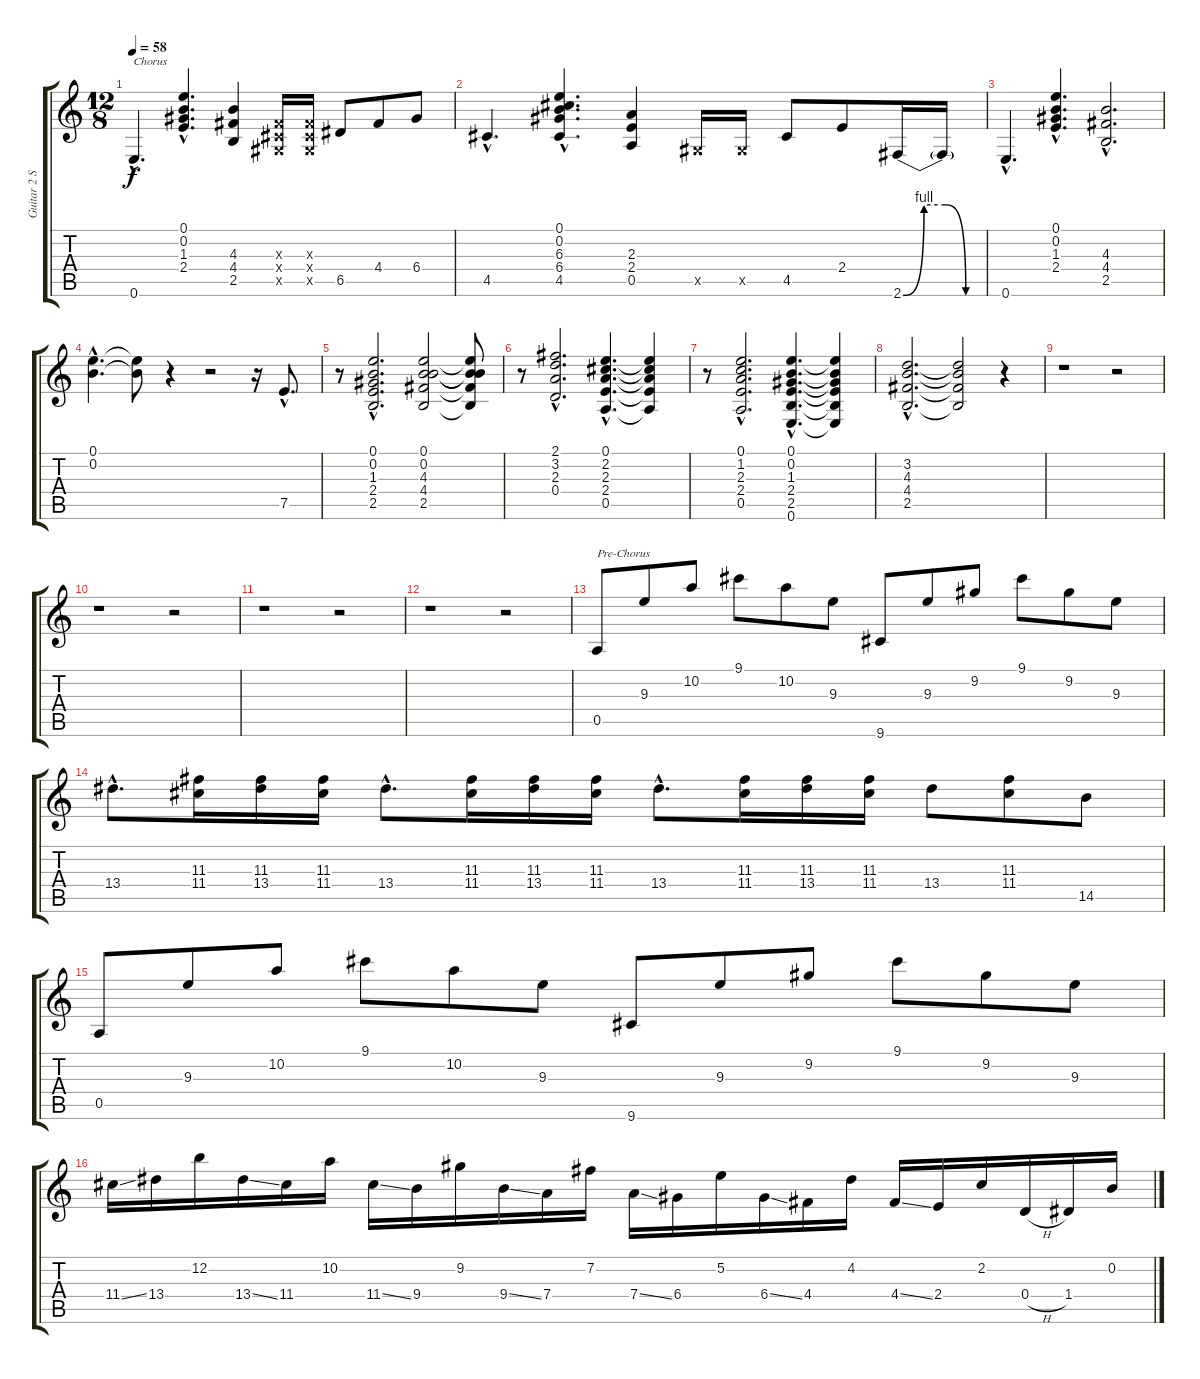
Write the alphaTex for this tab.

\track ("Guitar 2 Slight Dist" "Guitar 2 S") {instrument distortionguitar}
\staff {score tabs}
\tuning (E4 B3 G3 D3 A2 E2) {hide}
\ts (12 8)
\tempo 58
\clef g2
\ks c
0.6{hac}.4{d txt "Chorus" dy f} (0.1{hac} 0.2{hac} 1.3{hac} 2.4{hac}).4{d} (4.3 4.4 2.5).4 (-1.3{x} -1.4{x} -1.5{x}).16 (-1.3{x} -1.4{x} -1.5{x}).16 6.5.8 4.4.8 6.4.8 |
4.5{hac}.4{d} (0.1{hac} 0.2{hac} 6.3{hac} 6.4{hac} 4.5{hac}).4{d} (2.3 2.4 0.5).4 -1.5{x}.16 -1.5{x}.16 4.5.8 2.4.8 2.6{be (custom 0 0 15 4 30 4 45 0 60 0)}.16 2.6{t}.16 |
0.6{hac}.4{d} (0.1{hac} 0.2{hac} 1.3{hac} 2.4{hac}).4{d} (4.3{hac} 4.4{hac} 2.5{hac}).2{d} |
(0.1{hac} 0.2{hac}).4{d} (0.1{t} 0.2{t}).8 r.4 r.2 r.16 7.5{hac}.8{d} |
r.8 (0.1{hac} 0.2{hac} 1.3{hac} 2.4{hac} 2.5{hac}).2{d} (0.1 0.2 4.3 4.4 2.5).2 (0.1{t} 0.2{t} 4.3{t} 4.4{t} 2.5{t}).8 |
r.8 (2.1{hac} 3.2{hac} 2.3{hac} 0.4{hac}).2{d} (0.1{hac} 2.2{hac} 2.3{hac} 2.4{hac} 0.5{hac}).4{d} (0.1{t} 2.2{t} 2.3{t} 2.4{t} 0.5{t}).4 |
r.8 (0.1{hac} 1.2{hac} 2.3{hac} 2.4{hac} 0.5{hac}).2{d} (0.1{hac} 0.2{hac} 1.3{hac} 2.4{hac} 2.5{hac} 0.6{hac}).4{d} (0.1{t} 0.2{t} 1.3{t} 2.4{t} 2.5{t} 0.6{t}).4 |
(3.2{hac} 4.3{hac} 4.4{hac} 2.5{hac}).2{d} (3.2{t} 4.3{t} 4.4{t} 2.5{t}).2 r.4 |
r.1 r.2 |
r.1 r.2 |
r.1 r.2 |
r.1 r.2 |
0.5.8{txt "Pre-Chorus"} 9.3.8 10.2.8 9.1.8 10.2.8 9.3.8 9.6.8 9.3.8 9.2.8 9.1.8 9.2.8 9.3.8 |
13.4{hac}.8{d} (11.3 11.4).16 (11.3 13.4).16 (11.3 11.4).16 13.4{hac}.8{d} (11.3 11.4).16 (11.3 13.4).16 (11.3 11.4).16 13.4{hac}.8{d} (11.3 11.4).16 (11.3 13.4).16 (11.3 11.4).16 13.4.8 (11.3 11.4).8 14.5.8 |
0.5.8 9.3.8 10.2.8 9.1.8 10.2.8 9.3.8 9.6.8 9.3.8 9.2.8 9.1.8 9.2.8 9.3.8 |
11.4{ss}.16 13.4.16 12.2.16 13.4{ss}.16 11.4.16 10.2.16 11.4{ss}.16 9.4.16 9.2.16 9.4{ss}.16 7.4.16 7.2.16 7.4{ss}.16 6.4.16 5.2.16 6.4{ss}.16 4.4.16 4.2.16 4.4{ss}.16 2.4.16 2.2.16 0.4{h}.16 1.4.16 0.2.16
